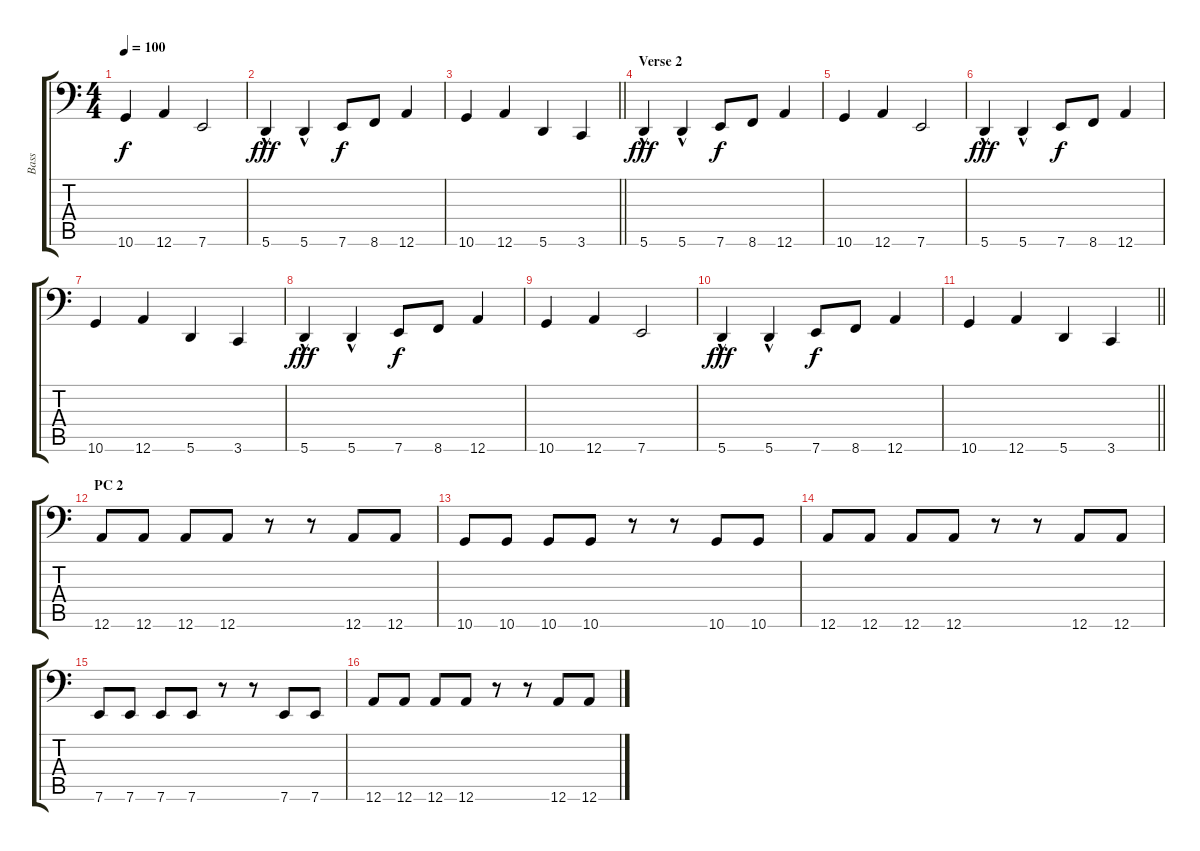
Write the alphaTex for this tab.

\track ("Bass" "Bass") {instrument overdrivenguitar}
\staff {score tabs}
\tuning (C3 G2 D2 A1 E1 A0) {hide}
\ts (4 4)
\tempo 100
\clef f4
\ks c
10.6.4{dy f} 12.6.4 7.6.2 |
5.6{hac}.4{dy fff} 5.6{hac}.4 7.6.8{dy f} 8.6.8 12.6.4 |
\barLineRight lightlight
10.6.4 12.6.4 5.6.4 3.6.4 |
\section ("" "Verse 2")
5.6{hac}.4{dy fff} 5.6{hac}.4 7.6.8{dy f} 8.6.8 12.6.4 |
10.6.4 12.6.4 7.6.2 |
5.6{hac}.4{dy fff} 5.6{hac}.4 7.6.8{dy f} 8.6.8 12.6.4 |
10.6.4 12.6.4 5.6.4 3.6.4 |
5.6{hac}.4{dy fff} 5.6{hac}.4 7.6.8{dy f} 8.6.8 12.6.4 |
10.6.4 12.6.4 7.6.2 |
5.6{hac}.4{dy fff} 5.6{hac}.4 7.6.8{dy f} 8.6.8 12.6.4 |
\barLineRight lightlight
10.6.4 12.6.4 5.6.4 3.6.4 |
\section ("" "PC 2")
12.6.8 12.6.8 12.6.8 12.6.8 r.8 r.8 12.6.8 12.6.8 |
10.6.8 10.6.8 10.6.8 10.6.8 r.8 r.8 10.6.8 10.6.8 |
12.6.8 12.6.8 12.6.8 12.6.8 r.8 r.8 12.6.8 12.6.8 |
7.6.8 7.6.8 7.6.8 7.6.8 r.8 r.8 7.6.8 7.6.8 |
12.6.8 12.6.8 12.6.8 12.6.8 r.8 r.8 12.6.8 12.6.8
